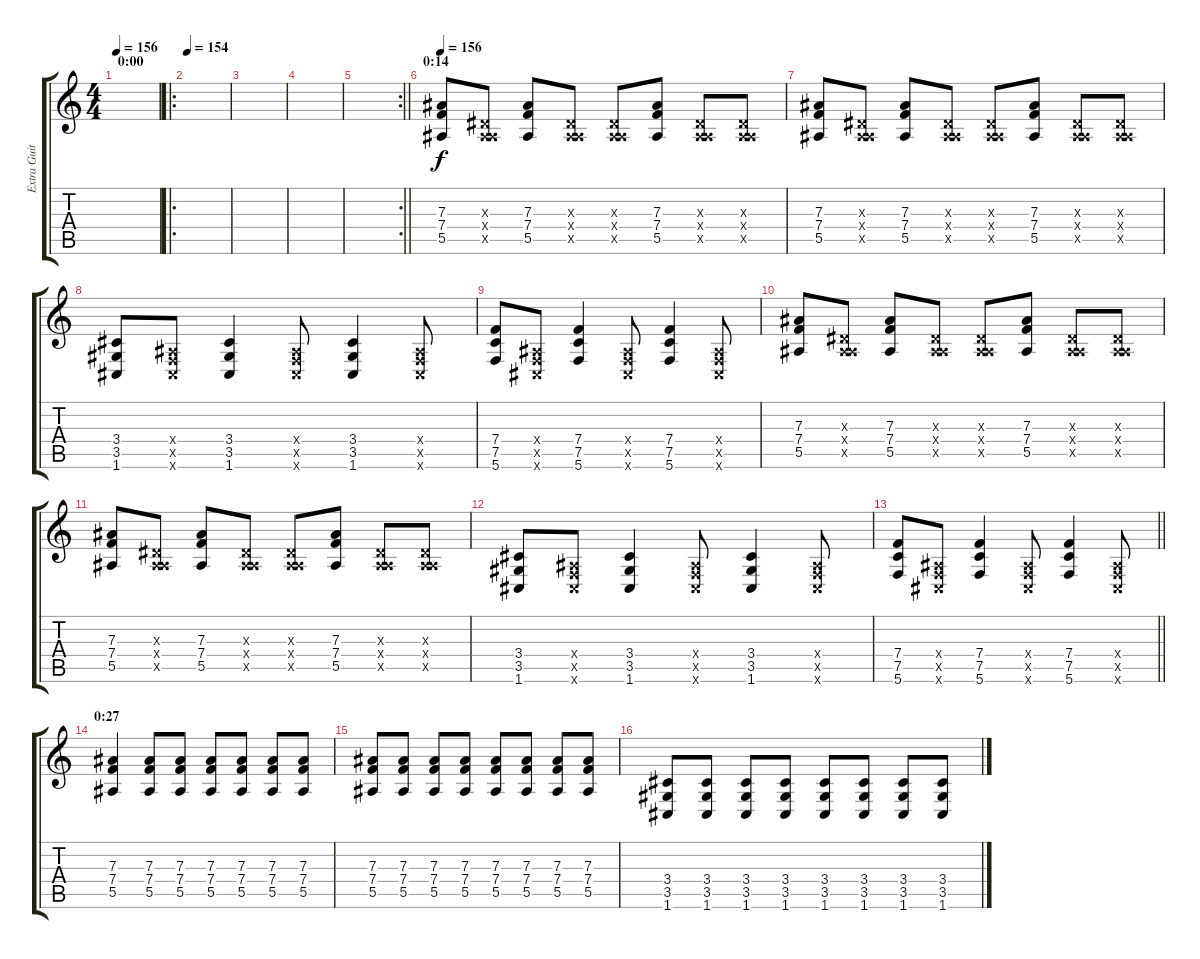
\track ("Extra Guitar" "Extra Guit") {instrument distortionguitar}
\staff {score tabs}
\tuning (C4 G3 Eb3 Bb2 F2 C2) {hide}
\ts (4 4)
\section ("" "0:00")
\tempo 156
\clef g2
\ks c
|
\ro
\tempo 154
|
|
|
\rc 2
\barLineRight lightlight
|
\section ("" "0:14")
\tempo 156
(7.3 7.4 5.5).8 (0.3{x} 0.4{x} 5.5{x}).8 (7.3 7.4 5.5).8 (0.3{x} 0.4{x} 5.5{x}).8 (0.3{x} 0.4{x} 5.5{x}).8 (7.3 7.4 5.5).8 (0.3{x} 0.4{x} 5.5{x}).8 (0.3{x} 0.4{x} 5.5{x}).8 |
(7.3 7.4 5.5).8 (0.3{x} 0.4{x} 5.5{x}).8 (7.3 7.4 5.5).8 (0.3{x} 0.4{x} 5.5{x}).8 (0.3{x} 0.4{x} 5.5{x}).8 (7.3 7.4 5.5).8 (0.3{x} 0.4{x} 5.5{x}).8 (0.3{x} 0.4{x} 5.5{x}).8 |
(3.4 3.5 1.6).8 (0.4{x} 0.5{x} 1.6{x}).8 (3.4 3.5 1.6).4 (0.4{x} 0.5{x} 1.6{x}).8 (3.4 3.5 1.6).4 (0.4{x} 0.5{x} 1.6{x}).8 |
(7.4 7.5 5.6).8 (0.4{x} 0.5{x} 1.6{x}).8 (7.4 7.5 5.6).4 (0.4{x} 0.5{x} 1.6{x}).8 (7.4 7.5 5.6).4 (0.4{x} 0.5{x} 1.6{x}).8 |
(7.3 7.4 5.5).8 (0.3{x} 0.4{x} 5.5{x}).8 (7.3 7.4 5.5).8 (0.3{x} 0.4{x} 5.5{x}).8 (0.3{x} 0.4{x} 5.5{x}).8 (7.3 7.4 5.5).8 (0.3{x} 0.4{x} 5.5{x}).8 (0.3{x} 0.4{x} 5.5{x}).8 |
(7.3 7.4 5.5).8 (0.3{x} 0.4{x} 5.5{x}).8 (7.3 7.4 5.5).8 (0.3{x} 0.4{x} 5.5{x}).8 (0.3{x} 0.4{x} 5.5{x}).8 (7.3 7.4 5.5).8 (0.3{x} 0.4{x} 5.5{x}).8 (0.3{x} 0.4{x} 5.5{x}).8 |
(3.4 3.5 1.6).8 (0.4{x} 0.5{x} 1.6{x}).8 (3.4 3.5 1.6).4 (0.4{x} 0.5{x} 1.6{x}).8 (3.4 3.5 1.6).4 (0.4{x} 0.5{x} 1.6{x}).8 |
\barLineRight lightlight
(7.4 7.5 5.6).8 (0.4{x} 0.5{x} 1.6{x}).8 (7.4 7.5 5.6).4 (0.4{x} 0.5{x} 1.6{x}).8 (7.4 7.5 5.6).4 (0.4{x} 0.5{x} 1.6{x}).8 |
\section ("" "0:27")
(7.3 7.4 5.5).4 (7.3 7.4 5.5).8 (7.3 7.4 5.5).8 (7.3 7.4 5.5).8 (7.3 7.4 5.5).8 (7.3 7.4 5.5).8 (7.3 7.4 5.5).8 |
(7.3 7.4 5.5).8 (7.3 7.4 5.5).8 (7.3 7.4 5.5).8 (7.3 7.4 5.5).8 (7.3 7.4 5.5).8 (7.3 7.4 5.5).8 (7.3 7.4 5.5).8 (7.3 7.4 5.5).8 |
(3.4 3.5 1.6).8 (3.4 3.5 1.6).8 (3.4 3.5 1.6).8 (3.4 3.5 1.6).8 (3.4 3.5 1.6).8 (3.4 3.5 1.6).8 (3.4 3.5 1.6).8 (3.4 3.5 1.6).8
